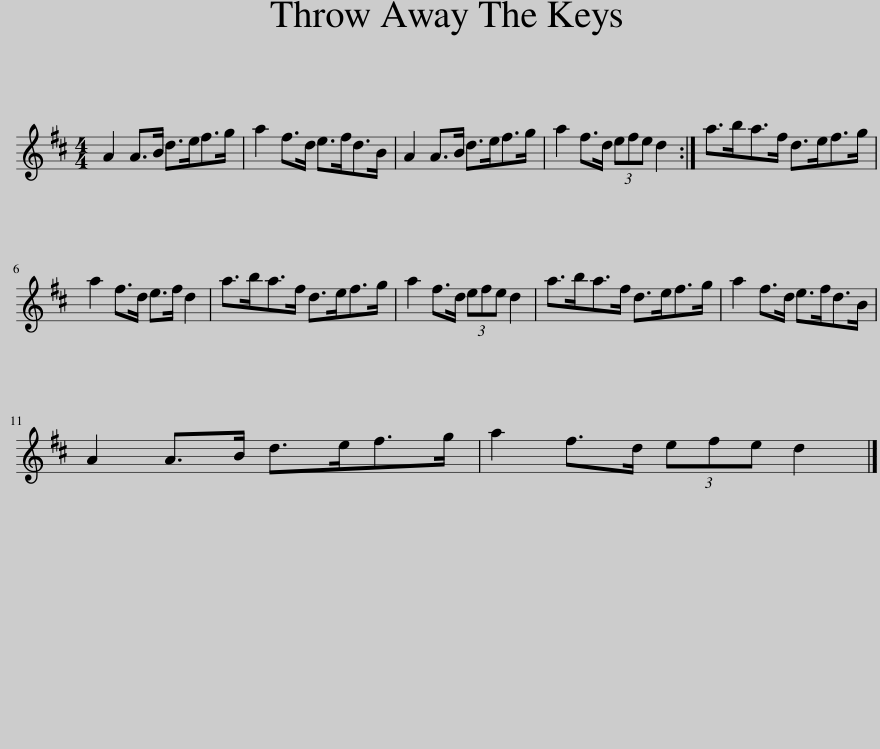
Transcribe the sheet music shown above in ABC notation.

X:1
L:1/8
M:4/4
I:linebreak $
K:D
V:1 treble
V:1
 A2 A>B d>ef>g | a2 f>d e>fd>B | A2 A>B d>ef>g | a2 f>d (3efe d2 :| a>ba>f d>ef>g |$ %5
 a2 f>d e>f d2 | a>ba>f d>ef>g | a2 f>d (3efe d2 | a>ba>f d>ef>g | a2 f>d e>fd>B |$ %10
 A2 A>B d>ef>g | a2 f>d (3efe d2 |] %12
